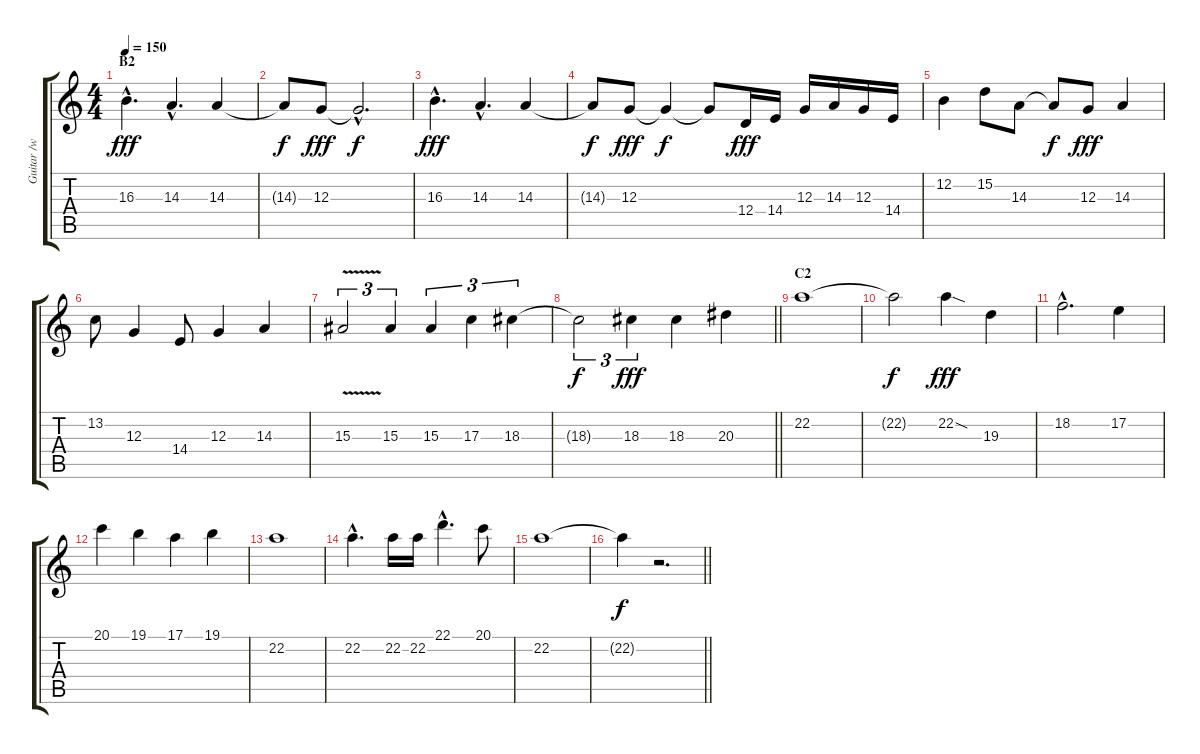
\track ("Guitar /w Synth-Distortion" "Guitar /w ") {instrument lead2sawtooth}
\staff {score tabs}
\tuning (E4 B3 G3 D3 A2 E2) {hide}
\ts (4 4)
\section ("" "B2")
\tempo 150
\clef g2
\ks c
16.3{hac}.4{d dy fff} 14.3{hac}.4{d} 14.3.4 |
14.3{t}.8{dy f} 12.3.8{dy fff} 12.3{hac t}.2{d dy f} |
16.3{hac}.4{d dy fff} 14.3{hac}.4{d} 14.3.4 |
14.3{t}.8{dy f} 12.3.8{dy fff} 12.3{t}.4{dy f} 12.3{t}.8 12.4.16{dy fff} 14.4.16 12.3.16 14.3.16 12.3.16 14.4.16 |
12.2.4 15.2.8 14.3.8 14.3{t}.8{dy f} 12.3.8{dy fff} 14.3.4 |
13.2.8 12.3.4 14.4.8 12.3.4 14.3.4 |
15.3{v}.2{tu (3 2)} 15.3.4{tu (3 2)} 15.3.4{tu (3 2)} 17.3.4{tu (3 2)} 18.3.4{tu (3 2)} |
\barLineRight lightlight
18.3{t}.2{tu (3 2) dy f} 18.3.4{tu (3 2) dy fff} 18.3.4 20.3.4 |
\section ("" "C2")
22.2.1 |
22.2{t}.2{dy f} 22.2{sod}.4{dy fff} 19.3.4 |
18.2{hac}.2{d} 17.2.4 |
20.1.4 19.1.4 17.1.4 19.1.4 |
22.2.1 |
22.2{hac}.4{d} 22.2.16 22.2.16 22.1{hac}.4{d} 20.1.8 |
22.2.1 |
\barLineRight lightlight
22.2{t}.4{dy f} r.2{d}
